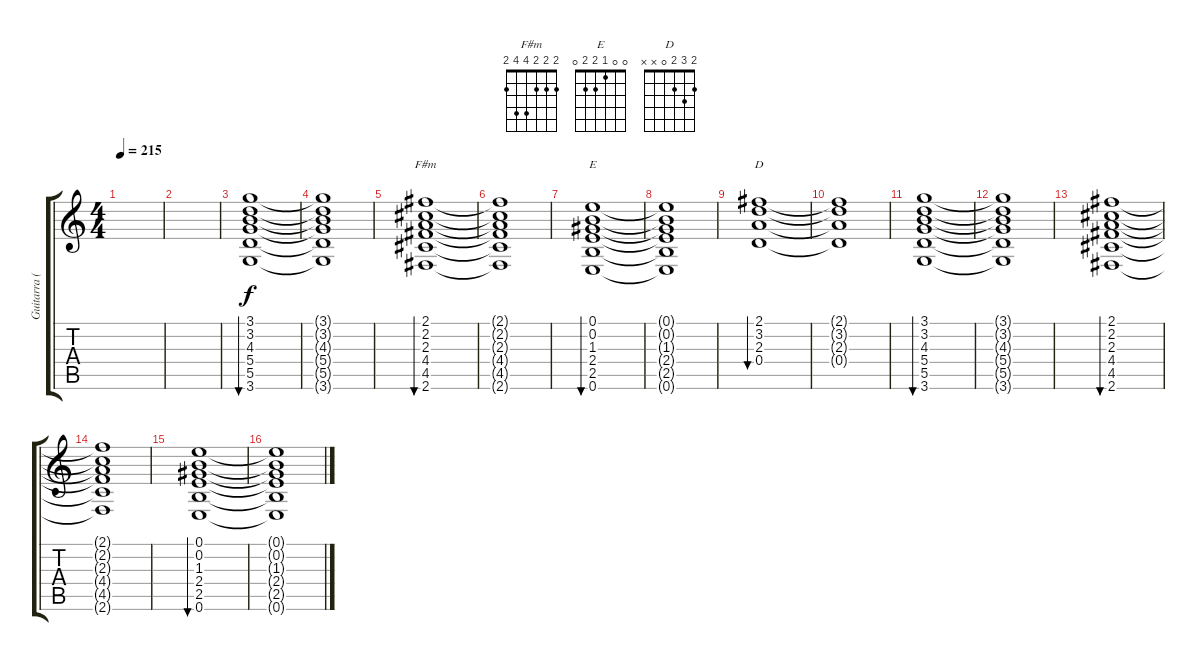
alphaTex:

\track ("Guitarra ( forma acústica)" "Guitarra (") {instrument acousticguitarsteel}
\staff {score tabs}
\tuning (E4 B3 G3 D3 A2 E2) {hide}
\chord ("F#m" 2 2 2 4 4 2)
\chord ("E" 0 0 1 2 2 0)
\chord ("D" 2 3 2 0 x x)
\ts (4 4)
\tempo 215
\clef g2
\ks c
|
|
(3.1 3.2 4.3 5.4 5.5 3.6).1{bu 240} |
(3.1{t} 3.2{t} 4.3{t} 5.4{t} 5.5{t} 3.6{t}).1 |
(2.1 2.2 2.3 4.4 4.5 2.6).1{bu 240 ch "F#m"} |
(2.1{t} 2.2{t} 2.3{t} 4.4{t} 4.5{t} 2.6{t}).1 |
(0.1 0.2 1.3 2.4 2.5 0.6).1{bu 240 ch "E"} |
(0.1{t} 0.2{t} 1.3{t} 2.4{t} 2.5{t} 0.6{t}).1 |
(2.1 3.2 2.3 0.4).1{bu 240 ch "D"} |
(2.1{t} 3.2{t} 2.3{t} 0.4{t}).1 |
(3.1 3.2 4.3 5.4 5.5 3.6).1{bu 240} |
(3.1{t} 3.2{t} 4.3{t} 5.4{t} 5.5{t} 3.6{t}).1 |
(2.1 2.2 2.3 4.4 4.5 2.6).1{bu 240} |
(2.1{t} 2.2{t} 2.3{t} 4.4{t} 4.5{t} 2.6{t}).1 |
(0.1 0.2 1.3 2.4 2.5 0.6).1{bu 240} |
(0.1{t} 0.2{t} 1.3{t} 2.4{t} 2.5{t} 0.6{t}).1
